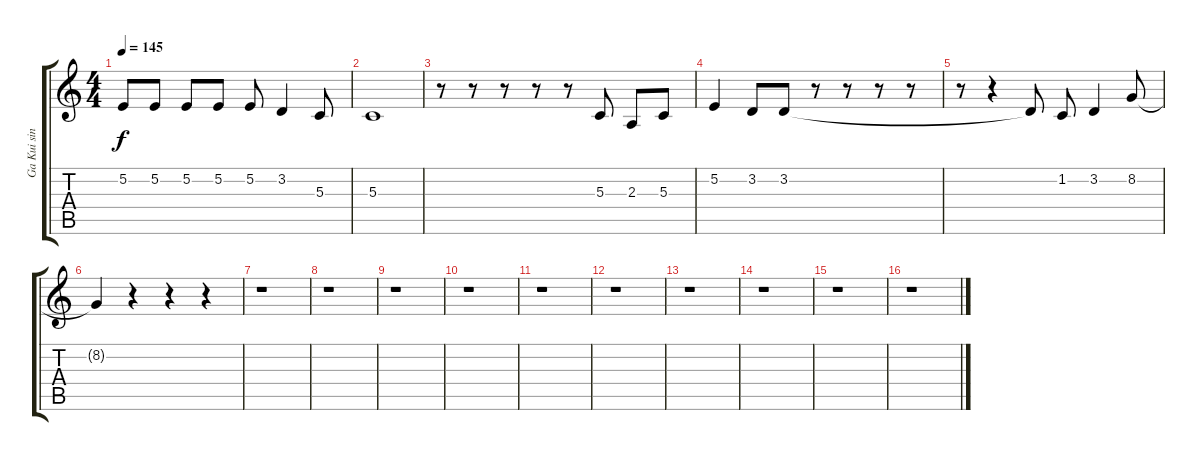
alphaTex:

\track ("Ga Kui sing" "Ga Kui sin") {instrument viola}
\staff {score tabs}
\tuning (E4 B3 G3 D3 A2 E2) {hide}
\ts (4 4)
\tempo 145
\clef g2
\ks c
5.2.8{dy f} 5.2.8 5.2.8 5.2.8 5.2.8 3.2.4 5.3.8 |
5.3.1 |
r.8 r.8 r.8 r.8 r.8 5.3.8 2.3.8 5.3.8 |
5.2.4 3.2.8 3.2.8 r.8 r.8 r.8 r.8 |
r.8 r.4 3.2{t}.8 1.2.8 3.2.4 8.2.8 |
8.2{t}.4 r.4 r.4 r.4 |
r.1 |
r.1 |
r.1 |
r.1 |
r.1 |
r.1 |
r.1 |
r.1 |
r.1 |
r.1
